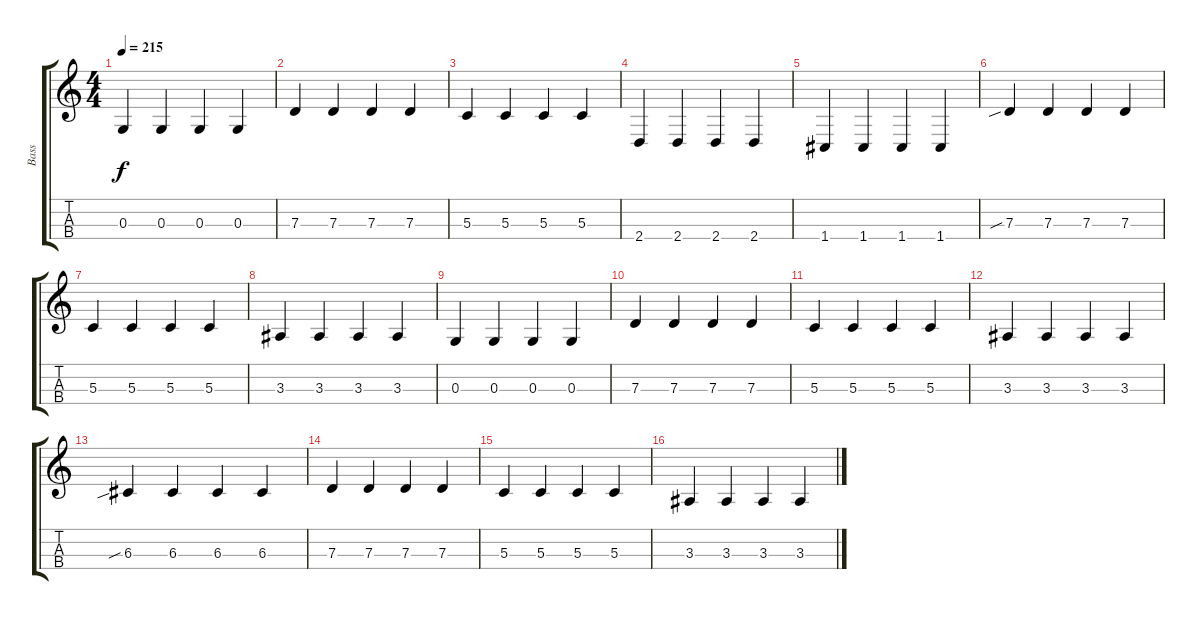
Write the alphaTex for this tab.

\track ("Bass" "Bass") {instrument electricbassfinger}
\staff {score tabs}
\tuning (G3 C3 G2 C2) {hide}
\ts (4 4)
\tempo 215
\clef g2
\ks c
0.3.4{dy f} 0.3.4 0.3.4 0.3.4 |
7.3.4 7.3.4 7.3.4 7.3.4 |
5.3.4 5.3.4 5.3.4 5.3.4 |
2.4.4 2.4.4 2.4.4 2.4.4 |
1.4.4 1.4.4 1.4.4 1.4.4 |
7.3{sib}.4 7.3.4 7.3.4 7.3.4 |
5.3.4 5.3.4 5.3.4 5.3.4 |
3.3.4 3.3.4 3.3.4 3.3.4 |
0.3.4 0.3.4 0.3.4 0.3.4 |
7.3.4 7.3.4 7.3.4 7.3.4 |
5.3.4 5.3.4 5.3.4 5.3.4 |
3.3.4 3.3.4 3.3.4 3.3.4 |
6.3{sib}.4 6.3.4 6.3.4 6.3.4 |
7.3.4 7.3.4 7.3.4 7.3.4 |
5.3.4 5.3.4 5.3.4 5.3.4 |
3.3.4 3.3.4 3.3.4 3.3.4
